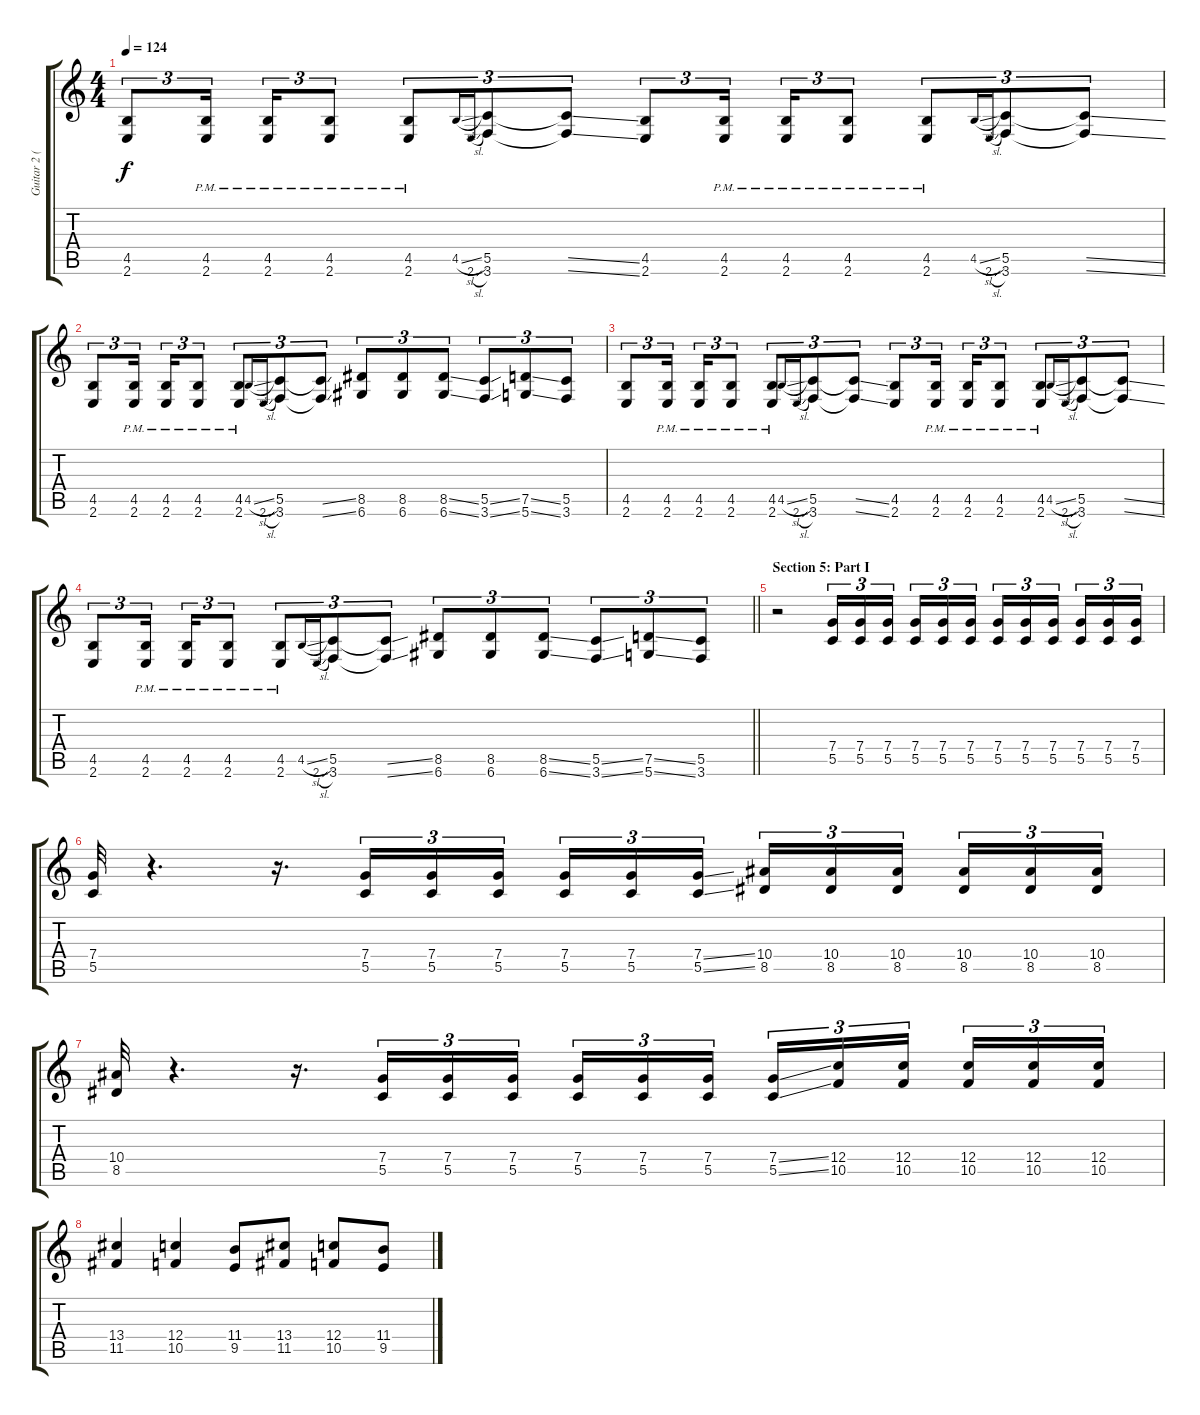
\track ("Guitar 2 (Distortion)" "Guitar 2 (") {instrument distortionguitar}
\staff {score tabs}
\tuning (D4 A3 F3 C3 G2 D2) {hide}
\ts (4 4)
\tempo 124
\clef g2
\ks c
(4.5 2.6).8{tu (3 2) dy f} (4.5{pm} 2.6{pm}).16{tu (3 2) beam splitsecondary} (4.5{pm} 2.6{pm}).16{tu (3 2)} (4.5{pm} 2.6{pm}).8{tu (3 2)} (4.5{pm} 2.6{pm}).8{tu (3 2)} 4.5{sl}.16{gr onbeat} 2.6{sl}.16{gr onbeat} (5.5 3.6).8{tu (3 2)} (5.5{ss t} 3.6{ss t}).8{tu (3 2)} (4.5 2.6).8{tu (3 2)} (4.5{pm} 2.6{pm}).16{tu (3 2) beam splitsecondary} (4.5{pm} 2.6{pm}).16{tu (3 2)} (4.5{pm} 2.6{pm}).8{tu (3 2)} (4.5{pm} 2.6{pm}).8{tu (3 2)} 4.5{sl}.16{gr onbeat} 2.6{sl}.16{gr onbeat} (5.5 3.6).8{tu (3 2)} (5.5{ss t} 3.6{ss t}).8{tu (3 2)} |
(4.5 2.6).8{tu (3 2)} (4.5{pm} 2.6{pm}).16{tu (3 2) beam splitsecondary} (4.5{pm} 2.6{pm}).16{tu (3 2)} (4.5{pm} 2.6{pm}).8{tu (3 2)} (4.5{pm} 2.6{pm}).8{tu (3 2)} 4.5{sl}.16{gr onbeat} 2.6{sl}.16{gr onbeat} (5.5 3.6).8{tu (3 2)} (5.5{ss t} 3.6{ss t}).8{tu (3 2)} (8.5 6.6).8{tu (3 2)} (8.5 6.6).8{tu (3 2)} (8.5{ss} 6.6{ss}).8{tu (3 2)} (5.5{ss} 3.6{ss}).8{tu (3 2)} (7.5{ss} 5.6{ss}).8{tu (3 2)} (5.5 3.6).8{tu (3 2)} |
(4.5 2.6).8{tu (3 2)} (4.5{pm} 2.6{pm}).16{tu (3 2) beam splitsecondary} (4.5{pm} 2.6{pm}).16{tu (3 2)} (4.5{pm} 2.6{pm}).8{tu (3 2)} (4.5{pm} 2.6{pm}).8{tu (3 2)} 4.5{sl}.16{gr onbeat} 2.6{sl}.16{gr onbeat} (5.5 3.6).8{tu (3 2)} (5.5{ss t} 3.6{ss t}).8{tu (3 2)} (4.5 2.6).8{tu (3 2)} (4.5{pm} 2.6{pm}).16{tu (3 2) beam splitsecondary} (4.5{pm} 2.6{pm}).16{tu (3 2)} (4.5{pm} 2.6{pm}).8{tu (3 2)} (4.5{pm} 2.6{pm}).8{tu (3 2)} 4.5{sl}.16{gr onbeat} 2.6{sl}.16{gr onbeat} (5.5 3.6).8{tu (3 2)} (5.5{ss t} 3.6{ss t}).8{tu (3 2)} |
\barLineRight lightlight
(4.5 2.6).8{tu (3 2)} (4.5{pm} 2.6{pm}).16{tu (3 2) beam splitsecondary} (4.5{pm} 2.6{pm}).16{tu (3 2)} (4.5{pm} 2.6{pm}).8{tu (3 2)} (4.5{pm} 2.6{pm}).8{tu (3 2)} 4.5{sl}.16{gr onbeat} 2.6{sl}.16{gr onbeat} (5.5 3.6).8{tu (3 2)} (5.5{ss t} 3.6{ss t}).8{tu (3 2)} (8.5 6.6).8{tu (3 2)} (8.5 6.6).8{tu (3 2)} (8.5{ss} 6.6{ss}).8{tu (3 2)} (5.5{ss} 3.6{ss}).8{tu (3 2)} (7.5{ss} 5.6{ss}).8{tu (3 2)} (5.5 3.6).8{tu (3 2)} |
\section ("" "Section 5: Part I")
r.2 (7.4 5.5).16{tu (3 2)} (7.4 5.5).16{tu (3 2)} (7.4 5.5).16{tu (3 2) beam splitsecondary} (7.4 5.5).16{tu (3 2)} (7.4 5.5).16{tu (3 2)} (7.4 5.5).16{tu (3 2)} (7.4 5.5).16{tu (3 2)} (7.4 5.5).16{tu (3 2)} (7.4 5.5).16{tu (3 2) beam splitsecondary} (7.4 5.5).16{tu (3 2)} (7.4 5.5).16{tu (3 2)} (7.4 5.5).16{tu (3 2)} |
(7.4 5.5).32 r.4{d} r.16{d} (7.4 5.5).16{tu (3 2)} (7.4 5.5).16{tu (3 2)} (7.4 5.5).16{tu (3 2) beam splitsecondary} (7.4 5.5).16{tu (3 2)} (7.4 5.5).16{tu (3 2)} (7.4{ss} 5.5{ss}).16{tu (3 2)} (10.4 8.5).16{tu (3 2)} (10.4 8.5).16{tu (3 2)} (10.4 8.5).16{tu (3 2) beam splitsecondary} (10.4 8.5).16{tu (3 2)} (10.4 8.5).16{tu (3 2)} (10.4 8.5).16{tu (3 2)} |
(10.4 8.5).32 r.4{d} r.16{d} (7.4 5.5).16{tu (3 2)} (7.4 5.5).16{tu (3 2)} (7.4 5.5).16{tu (3 2) beam splitsecondary} (7.4 5.5).16{tu (3 2)} (7.4 5.5).16{tu (3 2)} (7.4 5.5).16{tu (3 2)} (7.4{ss} 5.5{ss}).16{tu (3 2)} (12.4 10.5).16{tu (3 2)} (12.4 10.5).16{tu (3 2) beam splitsecondary} (12.4 10.5).16{tu (3 2)} (12.4 10.5).16{tu (3 2)} (12.4 10.5).16{tu (3 2)} |
(13.4 11.5).4 (12.4 10.5).4 (11.4 9.5).8 (13.4 11.5).8 (12.4 10.5).8 (11.4 9.5).8
